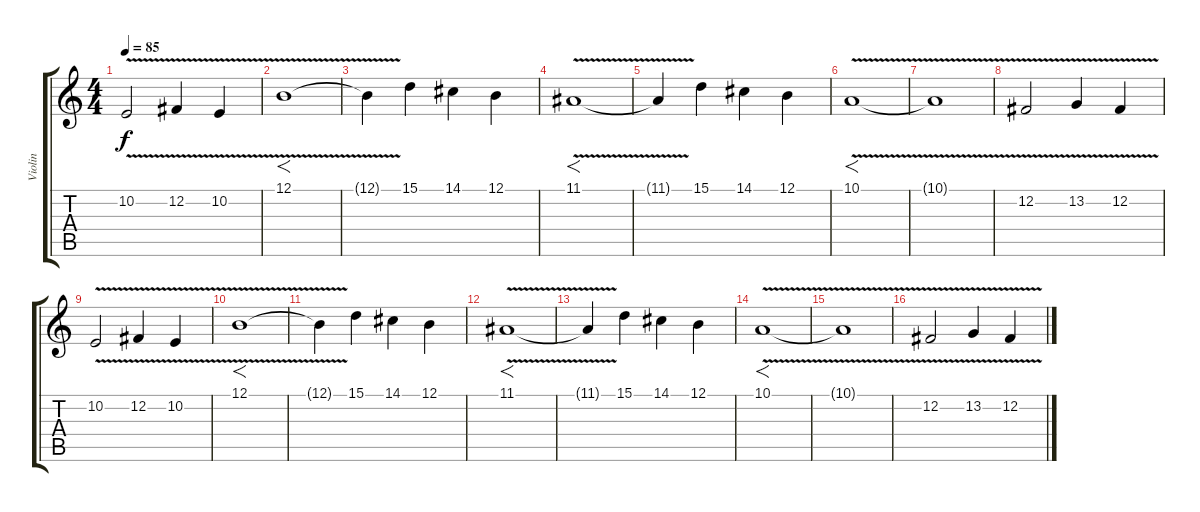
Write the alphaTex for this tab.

\track ("Violin" "Violin") {instrument violin}
\staff {score tabs}
\tuning (B3 Gb3 D3 A2 E2 B1) {hide}
\ts (4 4)
\tempo 85
\clef g2
\ks c
10.2{v}.2{dy f} 12.2{v}.4 10.2{v}.4 |
12.1{v}.1{f} |
12.1{t}.4 15.1.4 14.1.4 12.1.4 |
11.1{v}.1{f} |
11.1{t}.4 15.1.4{volume 4} 14.1.4 12.1.4 |
10.1{v}.1{f} |
10.1{t}.1 |
12.2{v}.2 13.2{v}.4 12.2{v}.4 |
10.2{v}.2 12.2{v}.4 10.2{v}.4 |
12.1{v}.1{f volume 3} |
12.1{t}.4 15.1.4 14.1.4 12.1.4 |
11.1{v}.1{f} |
11.1{t}.4 15.1.4 14.1.4 12.1.4 |
10.1{v}.1{f} |
10.1{t}.1 |
12.2{v}.2 13.2{v}.4 12.2{v}.4
